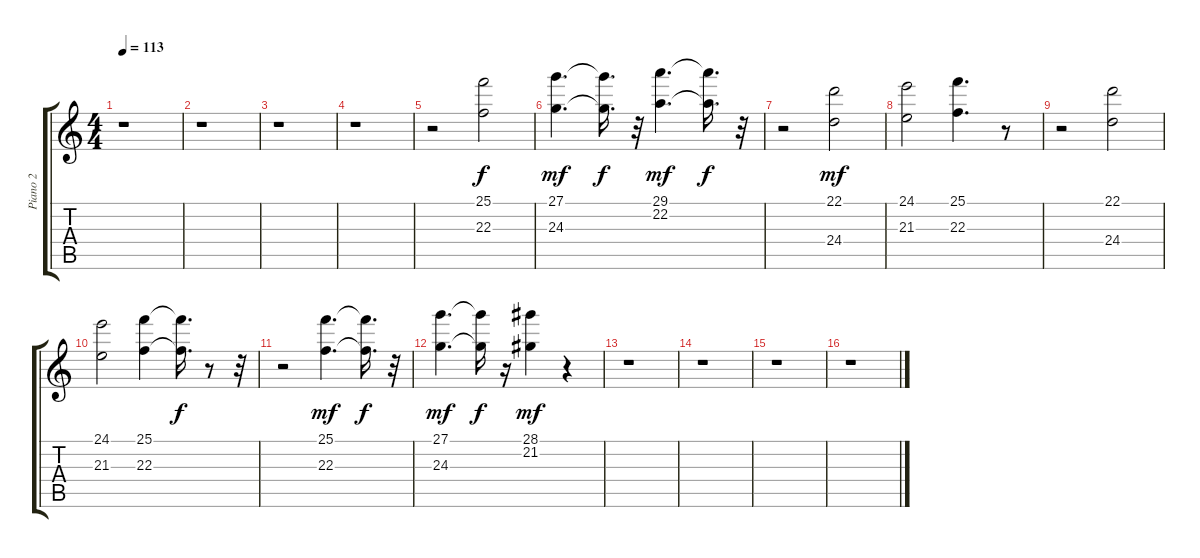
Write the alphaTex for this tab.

\track ("Piano 2" "Piano 2") {instrument brightacousticpiano}
\staff {score tabs}
\tuning (E4 B3 G3 D3 A2 E2) {hide}
\ts (4 4)
\tempo 113
\clef g2
\ks c
r.1{dy mf} |
r.1 |
r.1 |
r.1 |
r.2 (25.1 22.3).2{dy f} |
(27.1 24.3).4{d dy mf} (27.1{t} 24.3{t}).16{d dy f} r.32 (29.1 22.2).4{d dy mf} (29.1{t} 22.2{t}).16{d dy f} r.32 |
r.2 (22.1 24.4).2{dy mf} |
(24.1 21.3).2 (25.1 22.3).4{d} r.8 |
r.2 (22.1 24.4).2 |
(24.1 21.3).2 (25.1 22.3).4 (25.1{t} 22.3{t}).16{d dy f} r.8 r.32 |
r.2 (25.1 22.3).4{d dy mf} (25.1{t} 22.3{t}).16{d dy f} r.32 |
(27.1 24.3).4{d dy mf} (27.1{t} 24.3{t}).16{dy f} r.16 (28.1 21.2).4{dy mf} r.4 |
r.1 |
r.1 |
r.1 |
r.1
